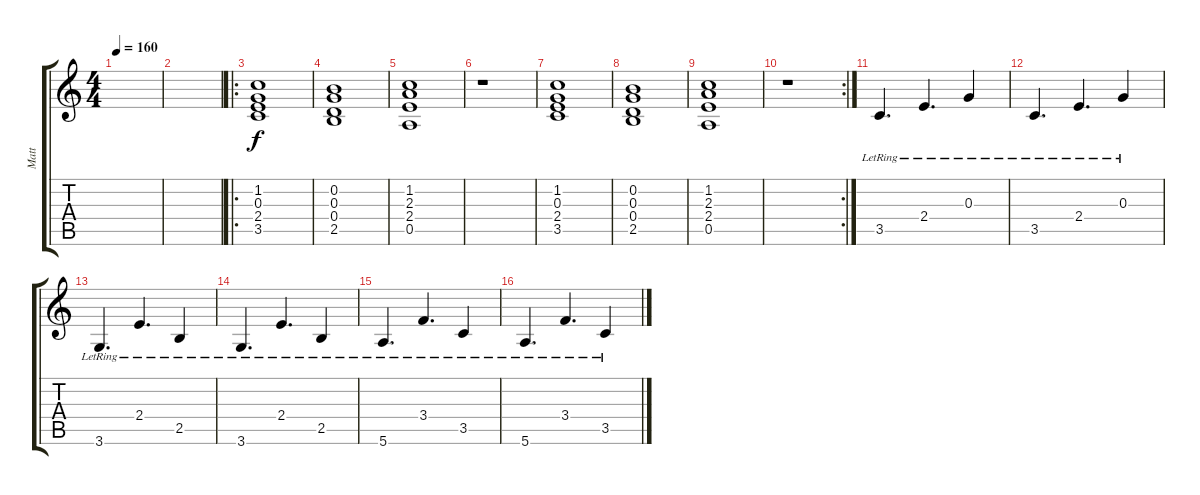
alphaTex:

\track ("Matt" "Matt") {instrument acousticguitarsteel}
\staff {score tabs}
\tuning (E4 B3 G3 D3 A2 E2) {hide}
\ts (4 4)
\tempo 160
\clef g2
\ks c
|
|
\ro
(1.2 0.3 2.4 3.5).1{volume 11} |
(0.2 0.3 0.4 2.5).1 |
(1.2 2.3 2.4 0.5).1 |
r.1 |
(1.2 0.3 2.4 3.5).1{volume 11} |
(0.2 0.3 0.4 2.5).1 |
(1.2 2.3 2.4 0.5).1 |
\rc 2
r.1 |
3.5{lr}.4{d} 2.4{lr}.4{d} 0.3{lr}.4 |
3.5{lr}.4{d} 2.4{lr}.4{d} 0.3{lr}.4 |
3.6{lr}.4{d} 2.4{lr}.4{d} 2.5{lr}.4 |
3.6{lr}.4{d} 2.4{lr}.4{d} 2.5{lr}.4 |
5.6{lr}.4{d} 3.4{lr}.4{d} 3.5{lr}.4 |
5.6{lr}.4{d} 3.4{lr}.4{d} 3.5{lr}.4
